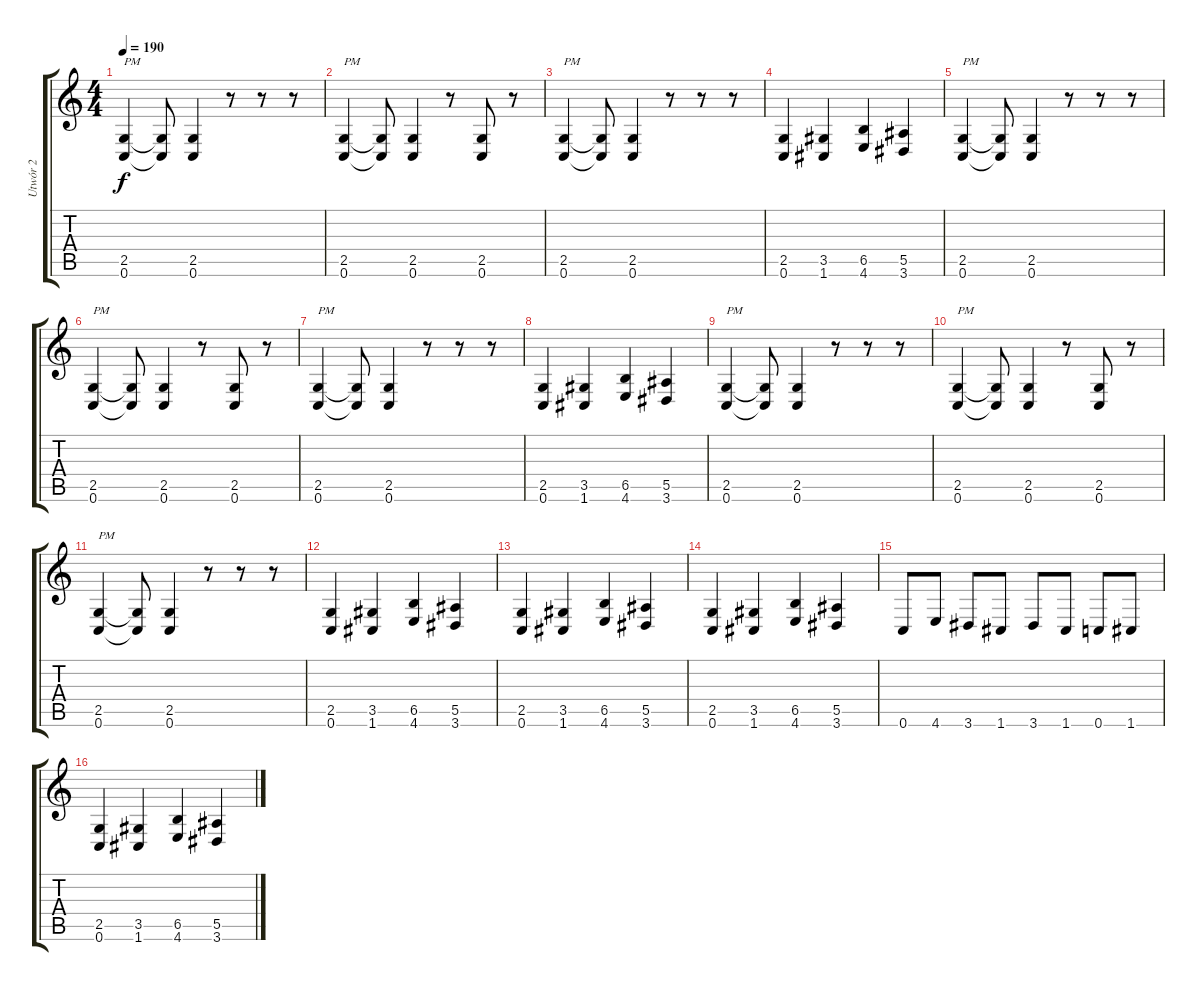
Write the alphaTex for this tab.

\track ("Utwór 2" "Utwór 2") {instrument overdrivenguitar}
\staff {score tabs}
\tuning (C4 G3 Eb3 Bb2 F2 C2) {hide}
\ts (4 4)
\tempo 190
\clef g2
\ks c
(2.5 0.6).4{txt "PM" dy f} (2.5{t} 0.6{t}).8 (2.5 0.6).4 r.8 r.8 r.8 |
(2.5 0.6).4{txt "PM"} (2.5{t} 0.6{t}).8 (2.5 0.6).4 r.8 (2.5 0.6).8 r.8 |
(2.5 0.6).4{txt "PM"} (2.5{t} 0.6{t}).8 (2.5 0.6).4 r.8 r.8 r.8 |
(2.5 0.6).4 (3.5 1.6).4 (6.5 4.6).4 (5.5 3.6).4 |
(2.5 0.6).4{txt "PM"} (2.5{t} 0.6{t}).8 (2.5 0.6).4 r.8 r.8 r.8 |
(2.5 0.6).4{txt "PM"} (2.5{t} 0.6{t}).8 (2.5 0.6).4 r.8 (2.5 0.6).8 r.8 |
(2.5 0.6).4{txt "PM"} (2.5{t} 0.6{t}).8 (2.5 0.6).4 r.8 r.8 r.8 |
(2.5 0.6).4 (3.5 1.6).4 (6.5 4.6).4 (5.5 3.6).4 |
(2.5 0.6).4{txt "PM"} (2.5{t} 0.6{t}).8 (2.5 0.6).4 r.8 r.8 r.8 |
(2.5 0.6).4{txt "PM"} (2.5{t} 0.6{t}).8 (2.5 0.6).4 r.8 (2.5 0.6).8 r.8 |
(2.5 0.6).4{txt "PM"} (2.5{t} 0.6{t}).8 (2.5 0.6).4 r.8 r.8 r.8 |
(2.5 0.6).4 (3.5 1.6).4 (6.5 4.6).4 (5.5 3.6).4 |
(2.5 0.6).4 (3.5 1.6).4 (6.5 4.6).4 (5.5 3.6).4 |
(2.5 0.6).4 (3.5 1.6).4 (6.5 4.6).4 (5.5 3.6).4 |
0.6.8 4.6.8 3.6.8 1.6.8 3.6.8 1.6.8 0.6.8 1.6.8 |
(2.5 0.6).4 (3.5 1.6).4 (6.5 4.6).4 (5.5 3.6).4
